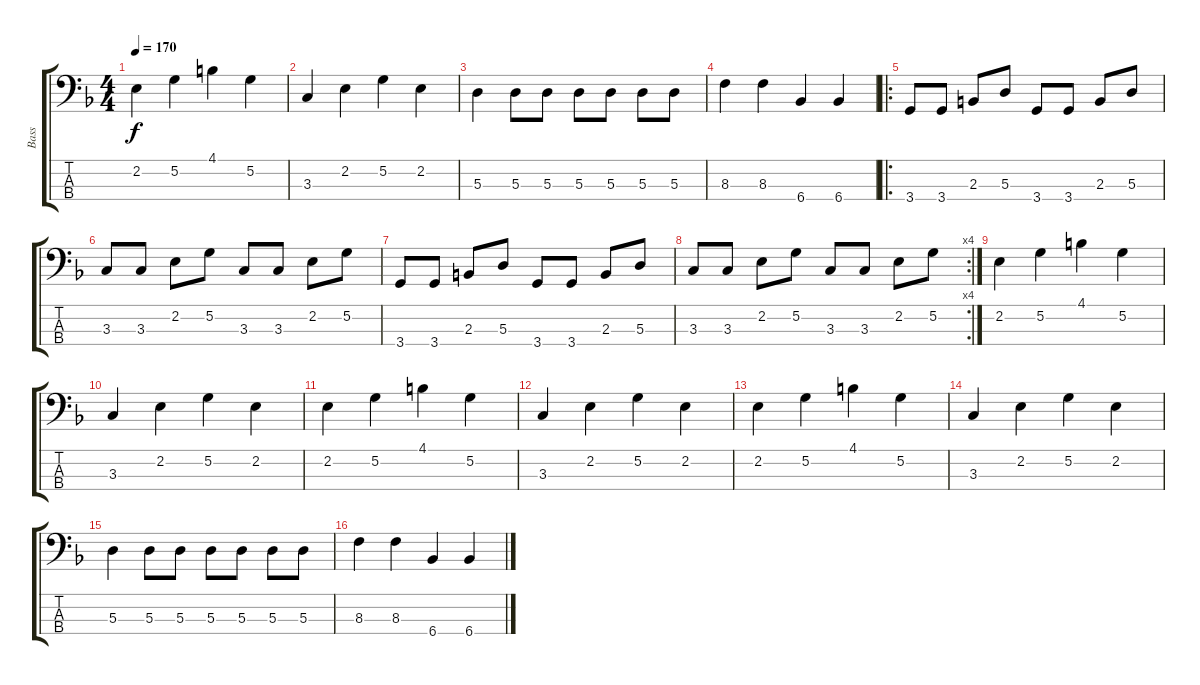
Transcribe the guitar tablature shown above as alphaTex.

\track ("Bass" "Bass") {instrument electricbassfinger}
\staff {score tabs}
\tuning (G2 D2 A1 E1) {hide}
\ts (4 4)
\tempo 170
\clef f4
\ks f
2.2.4{dy f} 5.2.4 4.1.4 5.2.4 |
3.3.4 2.2.4 5.2.4 2.2.4 |
5.3.4 5.3.8 5.3.8 5.3.8 5.3.8 5.3.8 5.3.8 |
8.3.4 8.3.4 6.4.4 6.4.4 |
\ro
3.4.8 3.4.8 2.3.8 5.3.8 3.4.8 3.4.8 2.3.8 5.3.8 |
3.3.8 3.3.8 2.2.8 5.2.8 3.3.8 3.3.8 2.2.8 5.2.8 |
3.4.8 3.4.8 2.3.8 5.3.8 3.4.8 3.4.8 2.3.8 5.3.8 |
\rc 4
3.3.8 3.3.8 2.2.8 5.2.8 3.3.8 3.3.8 2.2.8 5.2.8 |
2.2.4 5.2.4 4.1.4 5.2.4 |
3.3.4 2.2.4 5.2.4 2.2.4 |
2.2.4 5.2.4 4.1.4 5.2.4 |
3.3.4 2.2.4 5.2.4 2.2.4 |
2.2.4 5.2.4 4.1.4 5.2.4 |
3.3.4 2.2.4 5.2.4 2.2.4 |
5.3.4 5.3.8 5.3.8 5.3.8 5.3.8 5.3.8 5.3.8 |
8.3.4 8.3.4 6.4.4 6.4.4
